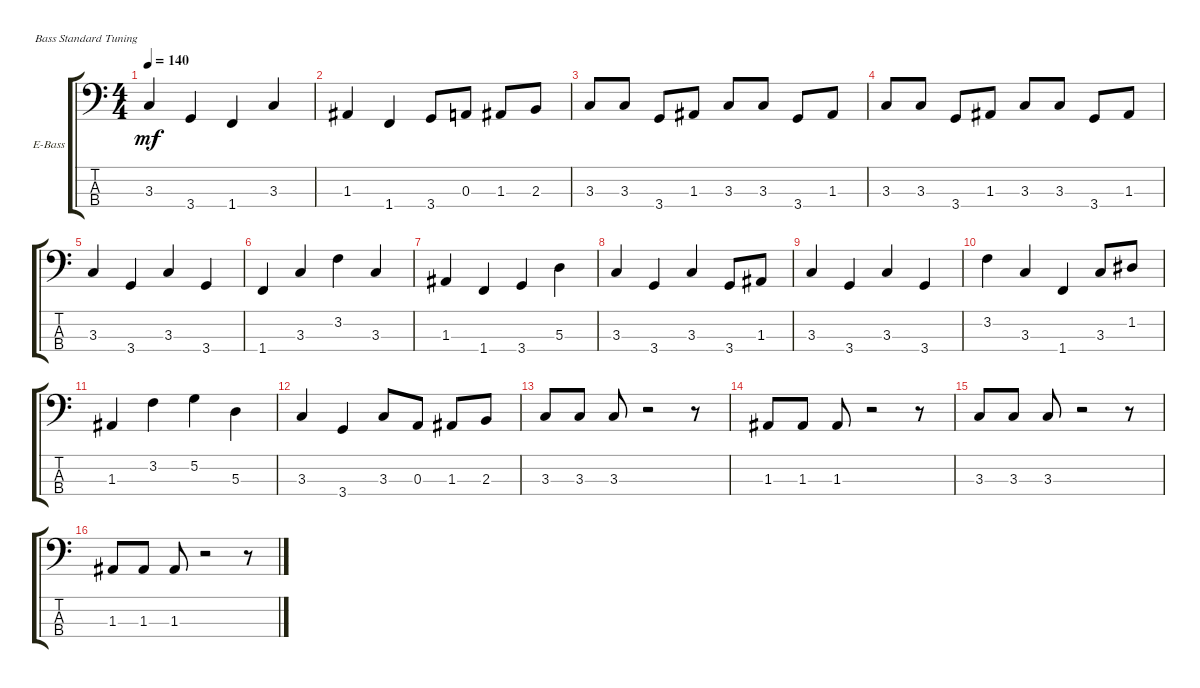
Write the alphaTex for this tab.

\defaultSystemsLayout 4
\bracketExtendMode groupsimilarinstruments
\firstSystemTrackNameOrientation horizontal
\otherSystemsTrackNameOrientation horizontal
\track ("Electric Bass" "E-Bass") {instrument electricbassfinger}
\staff {score tabs}
\tuning (G2 D2 A1 E1)
\ts (4 4)
\tempo 140
\clef f4
\scale
0.333333
\ks c
3.3.4{dy mf} 3.4.4 1.4.4 3.3.4 |
\scale
0.333333 1.3.4 1.4.4 3.4.8 0.3.8 1.3.8 2.3.8 |
\scale
0.333333 3.3.8 3.3.8 3.4.8 1.3.8 3.3.8 3.3.8 3.4.8 1.3.8 |
\scale
0.333333 3.3.8 3.3.8 3.4.8 1.3.8 3.3.8 3.3.8 3.4.8 1.3.8 |
\scale
0.333333 3.3.4 3.4.4 3.3.4 3.4.4 |
\scale
0.333333 1.4.4 3.3.4 3.2.4 3.3.4 |
\scale
0.333333 1.3.4 1.4.4 3.4.4 5.3.4 |
\scale
0.333333 3.3.4 3.4.4 3.3.4 3.4.8 1.3.8 |
\scale
0.333333 3.3.4 3.4.4 3.3.4 3.4.4 |
\scale
0.333333 3.2.4 3.3.4 1.4.4 3.3.8 1.2.8 |
\scale
0.333333 1.3.4 3.2.4 5.2.4 5.3.4 |
\scale
0.333333 3.3.4 3.4.4 3.3.8 0.3.8 1.3.8 2.3.8 |
\scale
0.333333 3.3.8 3.3.8 3.3.8 r.2 r.8 |
\scale
0.333333 1.3.8 1.3.8 1.3.8 r.2 r.8 |
\scale
0.333333 3.3.8 3.3.8 3.3.8 r.2 r.8 |
\scale
0.333333 1.3.8 1.3.8 1.3.8 r.2 r.8
